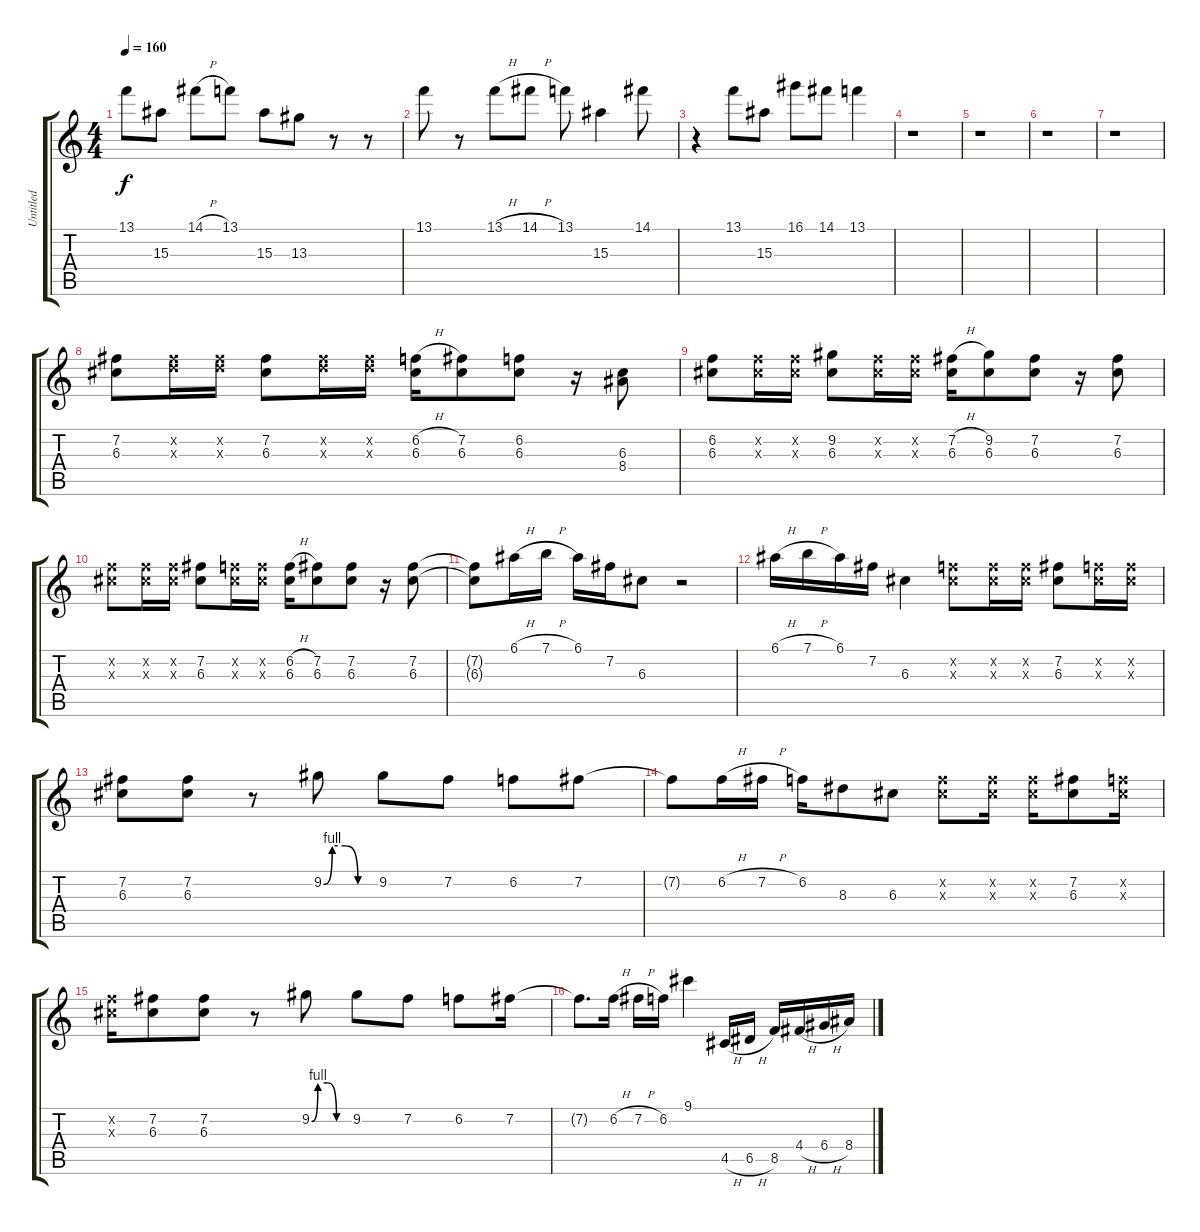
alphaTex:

\track ("Untitled" "Untitled") {instrument distortionguitar}
\staff {score tabs}
\tuning (E4 B3 G3 D3 A2 E2) {hide}
\ts (4 4)
\tempo 160
\clef g2
\ks c
13.1.8{dy f} 15.3.8 14.1{h}.8 13.1.8 15.3.8 13.3.8 r.8 r.8 |
13.1.8 r.8 13.1{h}.8 14.1{h}.8 13.1.8 15.3.4 14.1.8 |
r.4 13.1.8 15.3.8 16.1.8 14.1.8 13.1.4 |
r.1 |
r.1 |
r.1 |
r.1 |
(7.2 6.3).8 (7.2{x} 7.3{x}).16 (7.2{x} 7.3{x}).16 (7.2 6.3).8 (7.2{x} 7.3{x}).16 (7.2{x} 7.3{x}).16 (6.2{h} 6.3).16 (7.2 6.3).8 (6.2 6.3).8 r.16 (6.3 8.4).8 |
(6.2 6.3).8 (6.2{x} 6.3{x}).16 (6.2{x} 6.3{x}).16 (9.2 6.3).8 (6.2{x} 6.3{x}).16 (6.2{x} 6.3{x}).16 (7.2{h} 6.3).16 (9.2 6.3).8 (7.2 6.3).8 r.16 (7.2 6.3).8 |
(6.2{x} 6.3{x}).8 (6.2{x} 6.3{x}).16 (6.2{x} 6.3{x}).16 (7.2 6.3).8 (6.2{x} 6.3{x}).16 (6.2{x} 6.3{x}).16 (6.2{h} 6.3).16 (7.2 6.3).8 (7.2 6.3).8 r.16 (7.2 6.3).8 |
(7.2{t} 6.3{t}).8 6.1{h}.16 7.1{h}.16 6.1.16 7.2.16 6.3.8 r.2 |
6.1{h}.16 7.1{h}.16 6.1.16 7.2.16 6.3.4 (6.2{x} 6.3{x}).8 (6.2{x} 6.3{x}).16 (6.2{x} 6.3{x}).16 (7.2 6.3).8 (6.2{x} 6.3{x}).16 (6.2{x} 6.3{x}).16 |
(7.2 6.3).8 (7.2 6.3).8 r.8 9.2{be (custom 0 0 10 4 25 4 40 0 60 0)}.8 9.2.8 7.2.8 6.2.8 7.2.8 |
7.2{t}.8 6.2{h}.16 7.2{h}.16 6.2.16 8.3.8 6.3.8 (6.2{x} 6.3{x}).8 (6.2{x} 6.3{x}).16 (6.2{x} 6.3{x}).16 (7.2 6.3).8 (6.2{x} 6.3{x}).16 |
(6.2{x} 6.3{x}).16 (7.2 6.3).8 (7.2 6.3).8 r.8 9.2{be (custom 0 0 10 4 25 4 40 0 60 0)}.8 9.2.8 7.2.8 6.2.8 7.2.16 |
7.2{t}.8{d} 6.2{h}.16 7.2{h}.16 6.2.16 9.1.4 4.5{h}.16 6.5{h}.16 8.5.16 4.4{h}.16 6.4{h}.16 8.4.16
